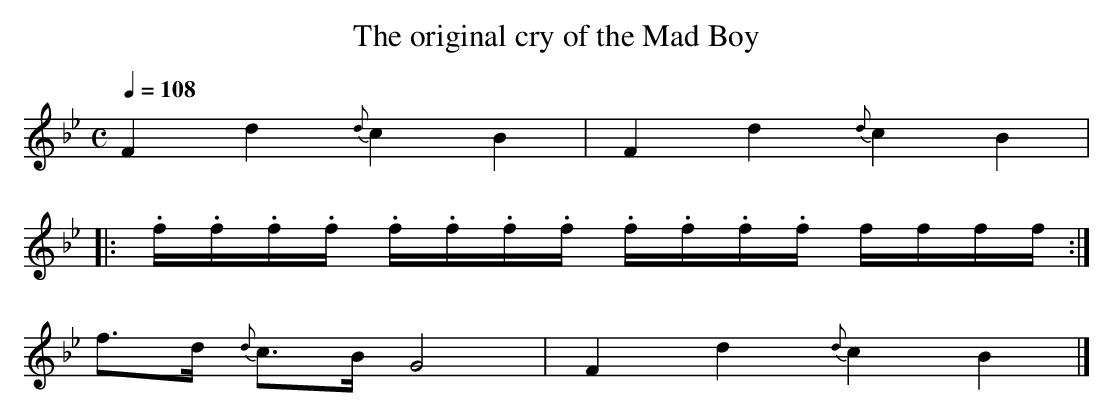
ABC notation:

X:1
T:The original cry of the Mad Boy
M:C
L:1/8
Q:1/4=108
K:Bb
F2     d2 {d}c2B2|F2d2 {d}c2B2 |
|:.f/.f/.f/.f/ .f/.f/.f/.f/ .f/.f/.f/.f/ f/f/f/f/:|
f>d {d}c>B   G4  |F2d2 {d}c2B2|]
